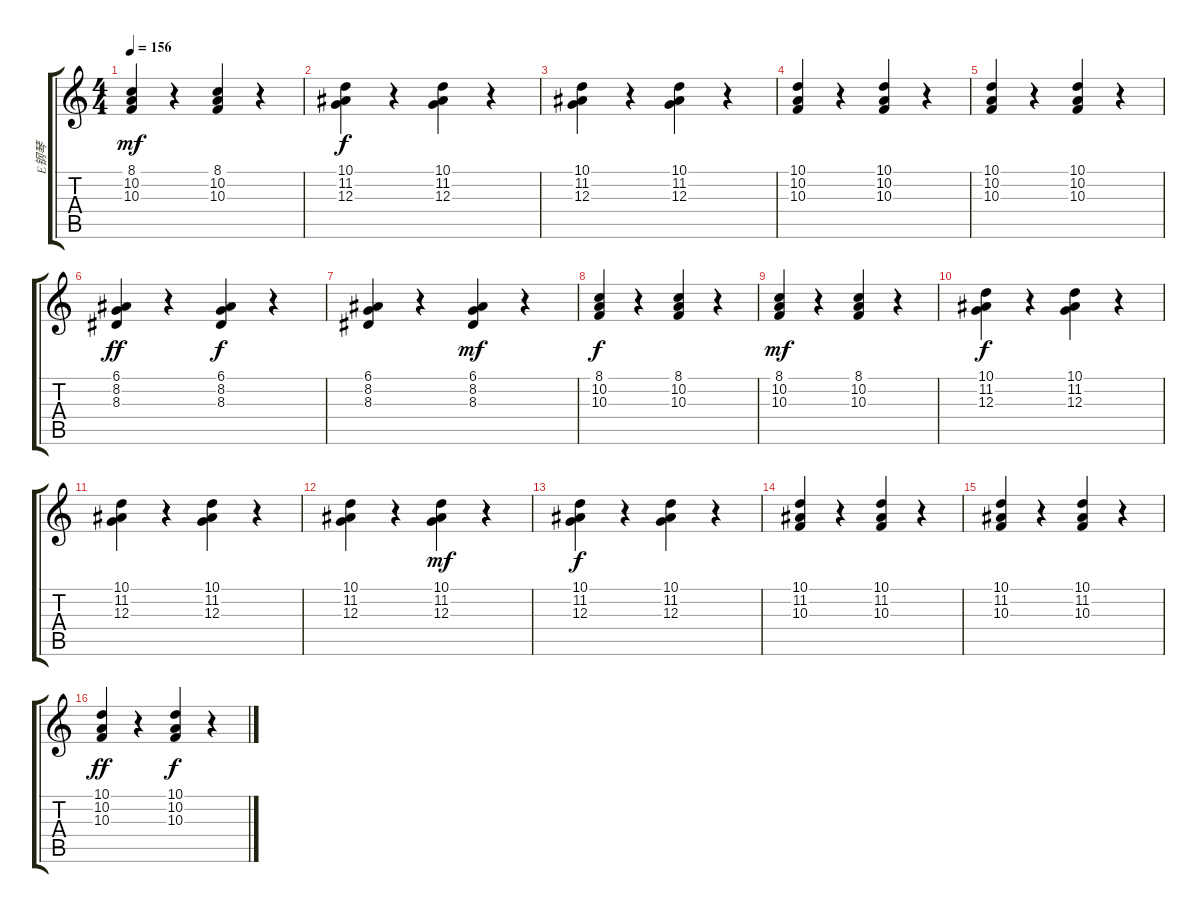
\track ("E钢琴" "E钢琴") {instrument acousticgrandpiano}
\staff {score tabs}
\tuning (E4 B3 G3 D3 A2 E2) {hide}
\ts (4 4)
\tempo 156
\clef g2
\ks c
(8.1 10.2 10.3).4{dy mf} r.4 (8.1 10.2 10.3).4 r.4 |
(10.1 11.2 12.3).4{dy f} r.4 (10.1 11.2 12.3).4 r.4 |
(10.1 11.2 12.3).4 r.4 (10.1 11.2 12.3).4 r.4 |
(10.1 10.2 10.3).4 r.4 (10.1 10.2 10.3).4 r.4 |
(10.1 10.2 10.3).4 r.4 (10.1 10.2 10.3).4 r.4 |
(6.1 8.2 8.3).4{dy ff} r.4 (6.1 8.2 8.3).4{dy f} r.4 |
(6.1 8.2 8.3).4 r.4 (6.1 8.2 8.3).4{dy mf} r.4 |
(8.1 10.2 10.3).4{dy f} r.4 (8.1 10.2 10.3).4 r.4 |
(8.1 10.2 10.3).4{dy mf} r.4 (8.1 10.2 10.3).4 r.4 |
(10.1 11.2 12.3).4{dy f} r.4 (10.1 11.2 12.3).4 r.4 |
(10.1 11.2 12.3).4 r.4 (10.1 11.2 12.3).4 r.4 |
(10.1 11.2 12.3).4 r.4 (10.1 11.2 12.3).4{dy mf} r.4 |
(10.1 11.2 12.3).4{dy f} r.4 (10.1 11.2 12.3).4 r.4 |
(10.1 11.2 10.3).4 r.4 (10.1 11.2 10.3).4 r.4 |
(10.1 11.2 10.3).4 r.4 (10.1 11.2 10.3).4 r.4 |
(10.1 10.2 10.3).4{dy ff} r.4 (10.1 10.2 10.3).4{dy f} r.4
